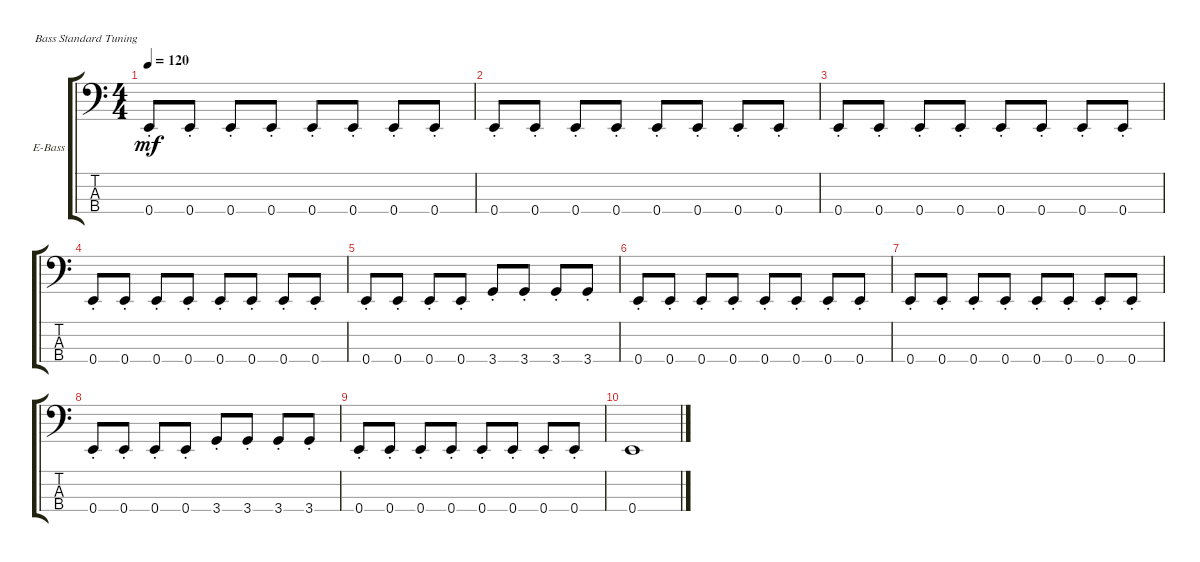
\defaultSystemsLayout 4
\bracketExtendMode groupsimilarinstruments
\firstSystemTrackNameOrientation horizontal
\otherSystemsTrackNameOrientation horizontal
\track ("А. Андреев" "E-Bass") {instrument electricbassfinger}
\staff {score tabs}
\tuning (G2 D2 A1 E1)
\ts (4 4)
\tempo 120
\clef f4
\ks c
0.4{st}.8{dy mf} 0.4{st}.8 0.4{st}.8 0.4{st}.8 0.4{st}.8 0.4{st}.8 0.4{st}.8 0.4{st}.8 |
0.4{st}.8 0.4{st}.8 0.4{st}.8 0.4{st}.8 0.4{st}.8 0.4{st}.8 0.4{st}.8 0.4{st}.8 |
0.4{st}.8 0.4{st}.8 0.4{st}.8 0.4{st}.8 0.4{st}.8 0.4{st}.8 0.4{st}.8 0.4{st}.8 |
0.4{st}.8 0.4{st}.8 0.4{st}.8 0.4{st}.8 0.4{st}.8 0.4{st}.8 0.4{st}.8 0.4{st}.8 |
0.4{st}.8 0.4{st}.8 0.4{st}.8 0.4{st}.8 3.4{st}.8 3.4{st}.8 3.4{st}.8 3.4{st}.8 |
0.4{st}.8 0.4{st}.8 0.4{st}.8 0.4{st}.8 0.4{st}.8 0.4{st}.8 0.4{st}.8 0.4{st}.8 |
0.4{st}.8 0.4{st}.8 0.4{st}.8 0.4{st}.8 0.4{st}.8 0.4{st}.8 0.4{st}.8 0.4{st}.8 |
0.4{st}.8 0.4{st}.8 0.4{st}.8 0.4{st}.8 3.4{st}.8 3.4{st}.8 3.4{st}.8 3.4{st}.8 |
0.4{st}.8 0.4{st}.8 0.4{st}.8 0.4{st}.8 0.4{st}.8 0.4{st}.8 0.4{st}.8 0.4{st}.8 |
0.4.1
